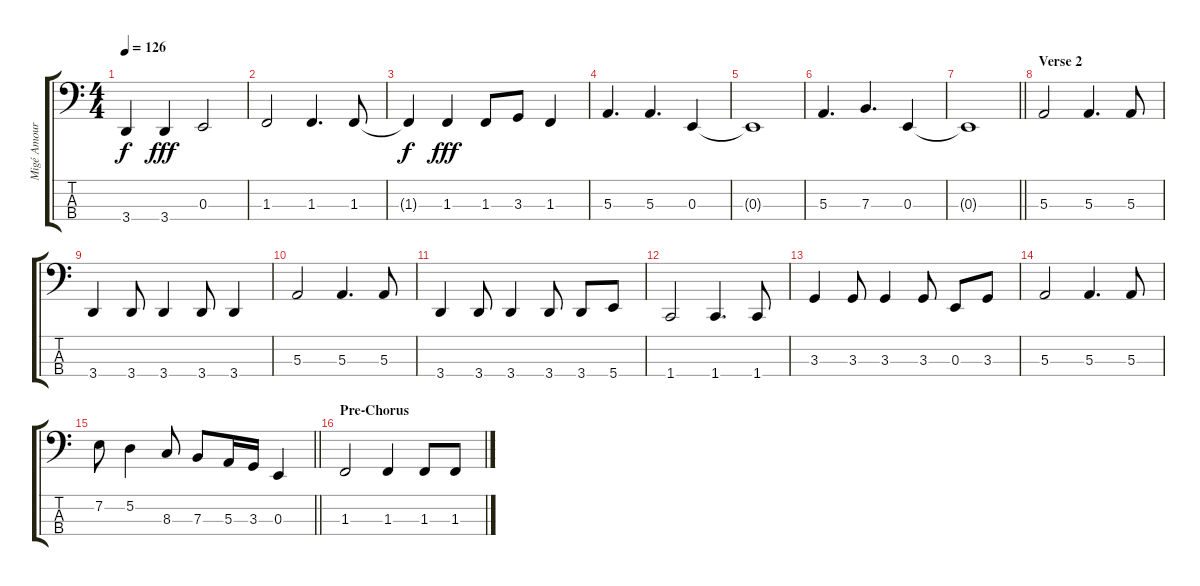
\track ("Migé Amour (Bass)" "Migé Amour") {instrument electricbassfinger}
\staff {score tabs}
\tuning (D2 A1 E1 B0) {hide}
\ts (4 4)
\tempo 126
\clef f4
\ks c
3.4{t}.4{dy f} 3.4.4{dy fff} 0.3.2 |
1.3.2 1.3.4{d} 1.3.8 |
1.3{t}.4{dy f} 1.3.4{dy fff} 1.3.8 3.3.8 1.3.4 |
5.3.4{d} 5.3.4{d} 0.3.4 |
0.3{t}.1 |
5.3.4{d} 7.3.4{d} 0.3.4 |
\barLineRight lightlight
0.3{t}.1 |
\section ("" "Verse 2")
5.3.2 5.3.4{d} 5.3.8 |
3.4.4 3.4.8 3.4.4 3.4.8 3.4.4 |
5.3.2 5.3.4{d} 5.3.8 |
3.4.4 3.4.8 3.4.4 3.4.8 3.4.8 5.4.8 |
1.4.2 1.4.4{d} 1.4.8 |
3.3.4 3.3.8 3.3.4 3.3.8 0.3.8 3.3.8 |
5.3.2 5.3.4{d} 5.3.8 |
\barLineRight lightlight
7.2.8 5.2.4 8.3.8 7.3.8 5.3.16 3.3.16 0.3.4 |
\section ("" "Pre-Chorus")
1.3.2 1.3.4 1.3.8 1.3.8
